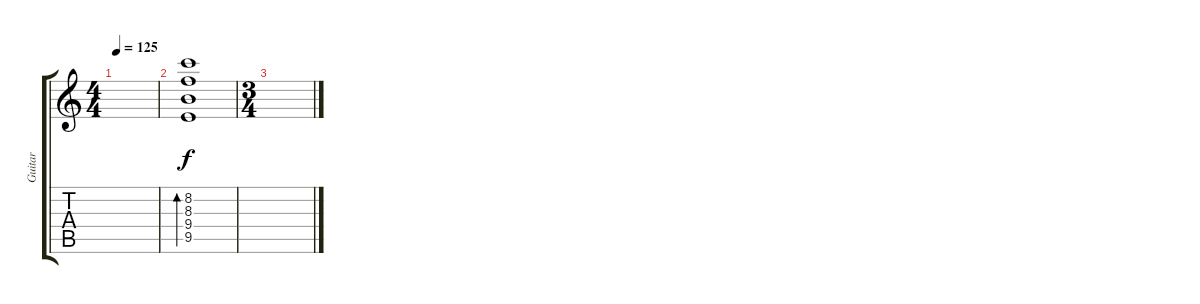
\track ("Guitar" "Guitar") {instrument electricguitarmuted}
\staff {score tabs}
\tuning (G4 E4 A3 D3 G2 C2) {hide}
\ts (4 4)
\tempo 125
\clef g2
\ks c
|
(8.2 8.3 9.4 9.5).1{bd 240} |
\ts (3 4)
